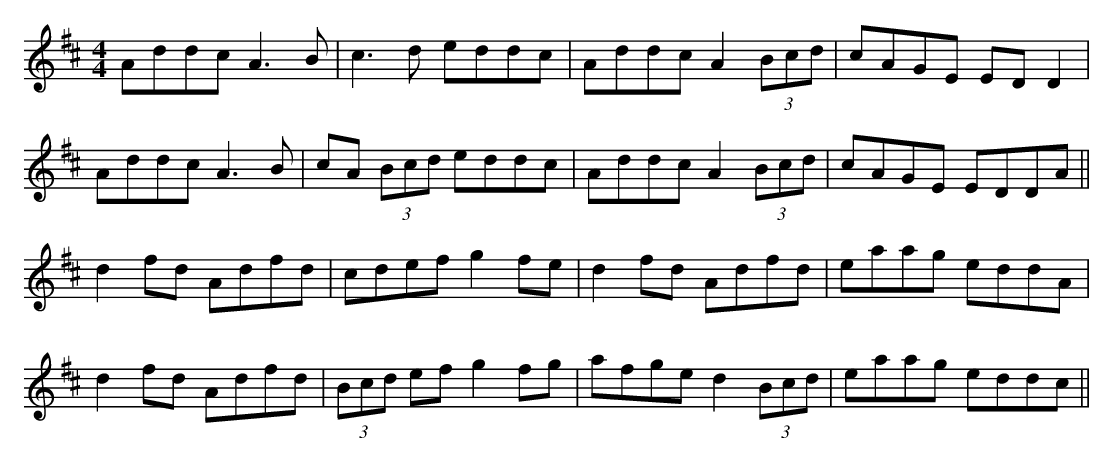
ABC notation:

X:1
M:4/4
K:D
Addc A3B|c3d eddc|Addc A2 (3Bcd|cAGE EDD2|
Addc A3B|cA (3Bcd eddc|Addc A2 (3Bcd|cAGE EDDA||
d2fd Adfd|cdef g2fe|d2fd Adfd|eaag eddA|
d2fd Adfd|(3Bcd ef g2fg|afge d2 (3Bcd|eaag eddc||
